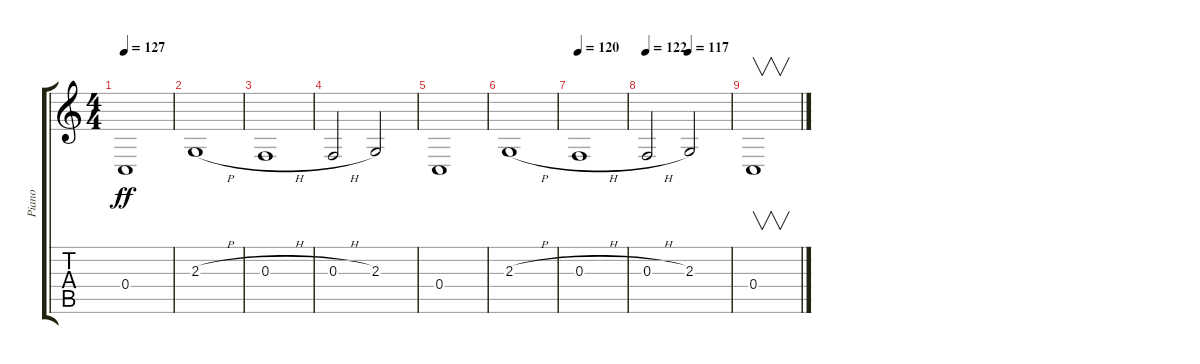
\track ("Piano" "Piano") {instrument brightacousticpiano}
\staff {score tabs}
\tuning (D4 A3 F3 C3 G2 C2) {hide}
\ts (4 4)
\tempo 127
\clef g2
\ks c
0.4.1{dy ff instrument synthstrings2} |
2.3{h}.1 |
0.3{h}.1 |
0.3{h}.2 2.3.2 |
0.4.1 |
2.3{h}.1 |
\tempo 120
0.3{h}.1 |
\tempo 122
\tempo (117 0.5)
0.3{h}.2 2.3.2 |
0.4.1{v}
